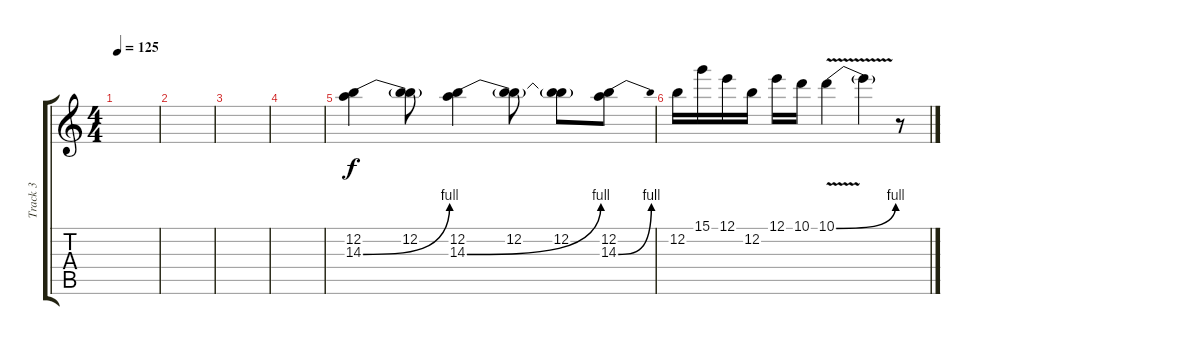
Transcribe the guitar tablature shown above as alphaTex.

\track ("Track 3" "Track 3") {instrument distortionguitar}
\staff {score tabs}
\tuning (E4 B3 G3 D3 A2 D2) {hide}
\ts (4 4)
\tempo 125
\clef g2
\ks c
|
|
|
|
(12.2 14.3{be (bend 0 0 60 4)}).4 (12.2 14.3{t}).8 (12.2 14.3{be (bend 0 0 60 4)}).4 (12.2 14.3{t}).8 (12.2 14.3{t}).8 (12.2 14.3{be (bend 0 0 60 4)}).8 |
12.2.16 15.1.16 12.1.16 12.2.16 12.1.16 10.1.16 10.1{be (bend 0 0 60 4) v}.4 10.1{t}.4 r.8
